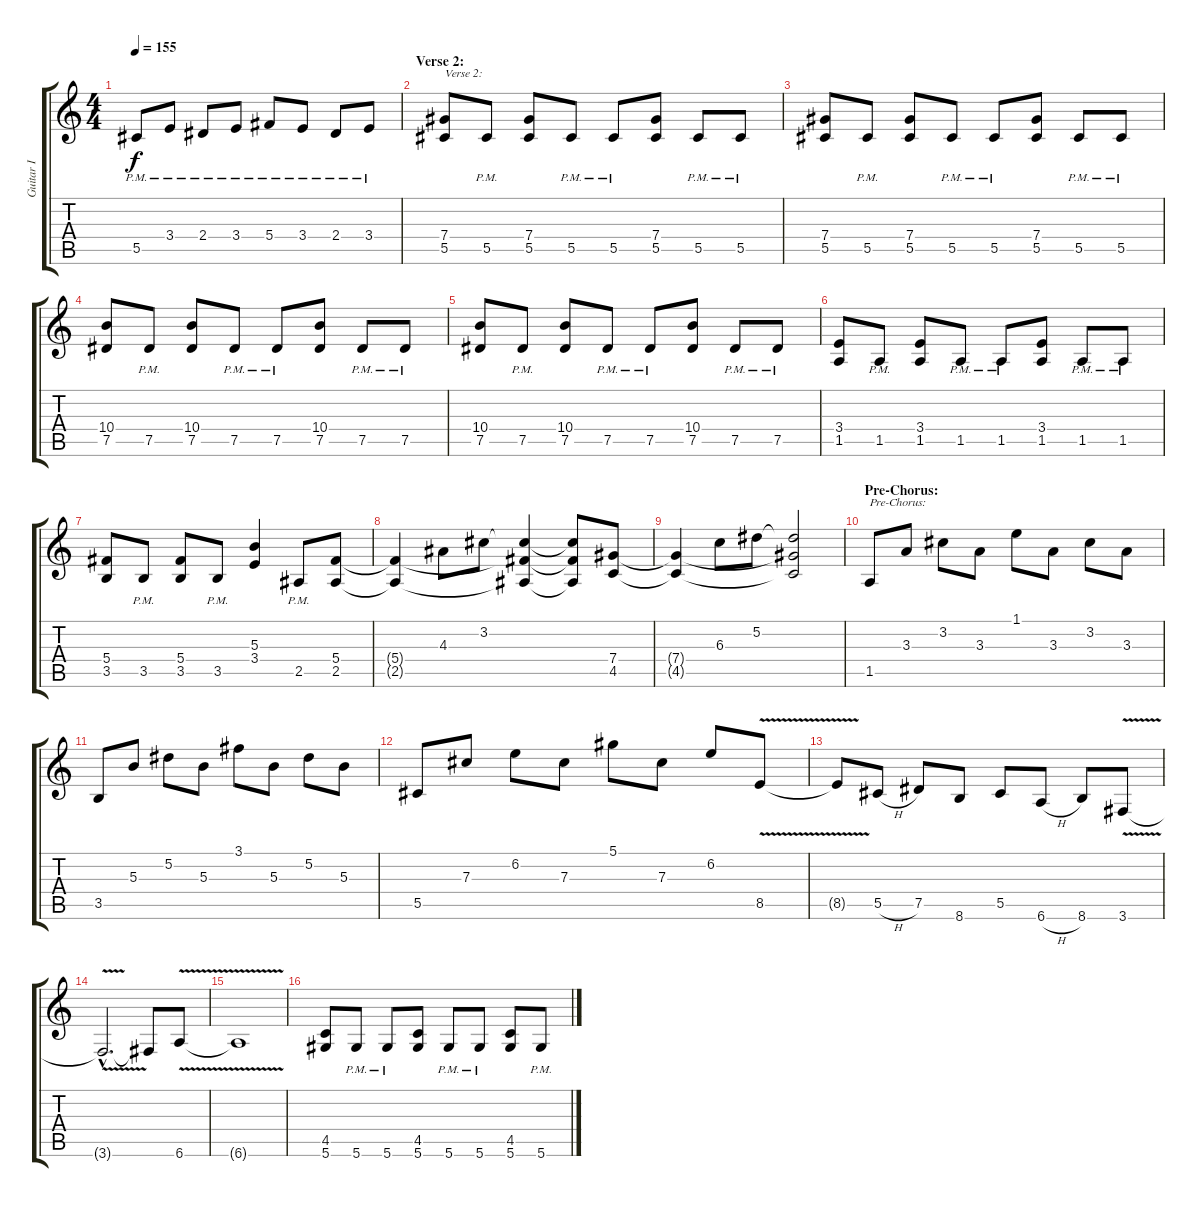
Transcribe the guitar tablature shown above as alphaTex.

\track ("Guitar I" "Guitar I") {instrument distortionguitar}
\staff {score tabs}
\tuning (Eb4 Bb3 Gb3 Db3 Ab2 Eb2) {hide}
\ts (4 4)
\tempo 155
\clef g2
\ks c
5.5{pm}.8{dy f} 3.4{pm}.8 2.4{pm}.8 3.4{pm}.8 5.4{pm}.8 3.4{pm}.8 2.4{pm}.8 3.4{pm}.8 |
\section ("" "Verse 2:")
(7.4 5.5).8{txt "Verse 2:"} 5.5{pm}.8 (7.4 5.5).8 5.5{pm}.8 5.5{pm}.8 (7.4 5.5).8 5.5{pm}.8 5.5{pm}.8 |
(7.4 5.5).8 5.5{pm}.8 (7.4 5.5).8 5.5{pm}.8 5.5{pm}.8 (7.4 5.5).8 5.5{pm}.8 5.5{pm}.8 |
(10.4 7.5).8 7.5{pm}.8 (10.4 7.5).8 7.5{pm}.8 7.5{pm}.8 (10.4 7.5).8 7.5{pm}.8 7.5{pm}.8 |
(10.4 7.5).8 7.5{pm}.8 (10.4 7.5).8 7.5{pm}.8 7.5{pm}.8 (10.4 7.5).8 7.5{pm}.8 7.5{pm}.8 |
(3.4 1.5).8 1.5{pm}.8 (3.4 1.5).8 1.5{pm}.8 1.5{pm}.8 (3.4 1.5).8 1.5{pm}.8 1.5{pm}.8 |
(5.4 3.5).8 3.5{pm}.8 (5.4 3.5).8 3.5{pm}.8 (5.3 3.4).4 2.5{pm}.8 (5.4 2.5).8 |
(5.4{t} 2.5{t}).4 4.3.8 3.2.8 (3.2{t} 5.4{t} 2.5{t}).4 (3.2{t} 5.4{t} 2.5{t}).8 (7.4 4.5).8 |
(7.4{t} 4.5{t}).4 6.3.8 5.2.8 (5.2{t} 7.4{t} 4.5{t}).2 |
\section ("" "Pre-Chorus:")
1.5.8{txt "Pre-Chorus:"} 3.3.8 3.2.8 3.3.8 1.1.8 3.3.8 3.2.8 3.3.8 |
3.5.8 5.3.8 5.2.8 5.3.8 3.1.8 5.3.8 5.2.8 5.3.8 |
5.5.8 7.3.8 6.2.8 7.3.8 5.1.8 7.3.8 6.2.8 8.5{v}.8 |
8.5{t}.8 5.5{h}.8 7.5.8 8.6.8 5.5.8 6.6{h}.8 8.6.8 3.6{v}.8 |
3.6{hac t}.2{d} 3.6{t}.8 6.6{v}.8 |
6.6{t}.1 |
(4.5 5.6).8 5.6{pm}.8 5.6{pm}.8 (4.5 5.6).8 5.6{pm}.8 5.6{pm}.8 (4.5 5.6).8 5.6{pm}.8
